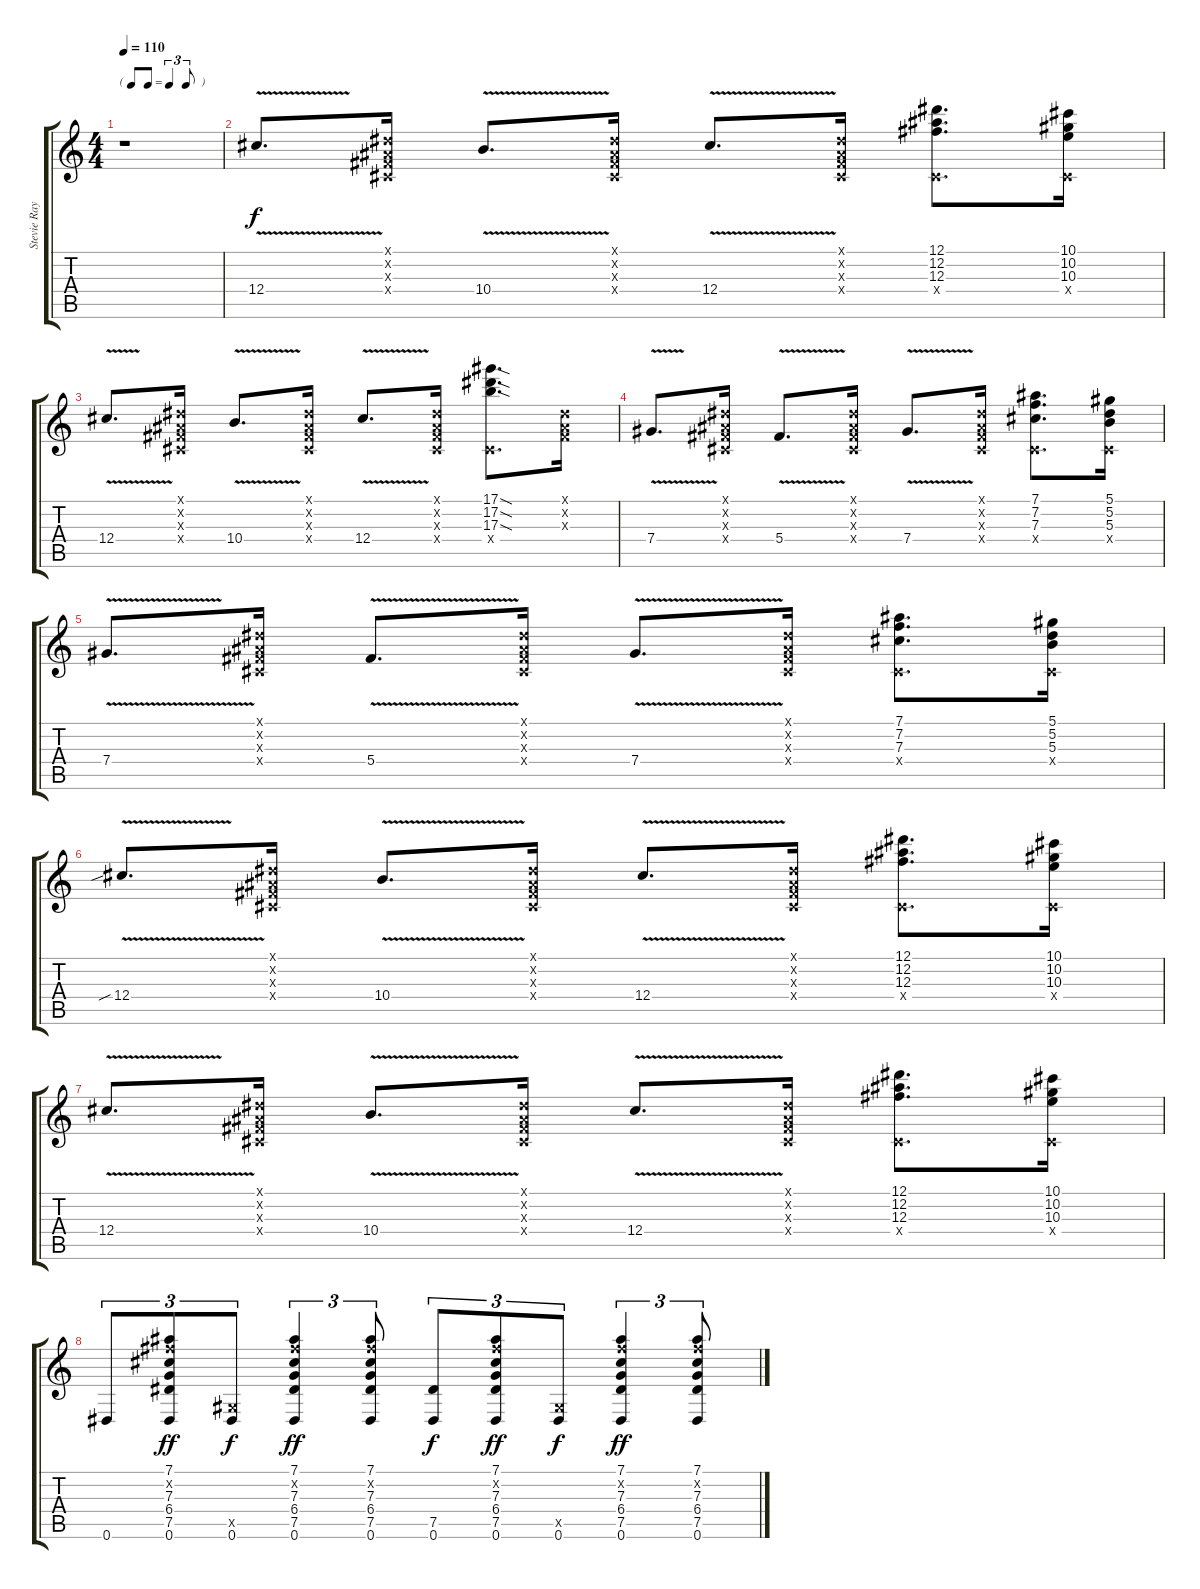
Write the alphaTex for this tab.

\track ("Stevie Ray Vaughan" "Stevie Ray") {instrument distortionguitar}
\staff {score tabs}
\tuning (Eb4 Bb3 Gb3 Db3 Ab2 Eb2) {hide}
\ts (4 4)
\tf triplet8th
\tempo 110
\clef g2
\ks c
r.1{dy f} |
12.4{v}.8{d} (0.1{x} 0.2{x} 0.3{x} 0.4{x}).16 10.4{v}.8{d} (0.1{x} 0.2{x} 0.3{x} 0.4{x}).16 12.4{v}.8{d} (0.1{x} 0.2{x} 0.3{x} 0.4{x}).16 (12.1 12.2 12.3 0.4{x}).8{d} (10.1 10.2 10.3 0.4{x}).16 |
12.4{v}.8{d} (0.1{x} 0.2{x} 0.3{x} 0.4{x}).16 10.4{v}.8{d} (0.1{x} 0.2{x} 0.3{x} 0.4{x}).16 12.4{v}.8{d} (0.1{x} 0.2{x} 0.3{x} 0.4{x}).16 (17.1{sod} 17.2{sod} 17.3{sod} 0.4{x}).8{d} (0.1{x} 0.2{x} 0.3{x}).16 |
7.4{v}.8{d} (0.1{x} 0.2{x} 0.3{x} 0.4{x}).16 5.4{v}.8{d} (0.1{x} 0.2{x} 0.3{x} 0.4{x}).16 7.4{v}.8{d} (0.1{x} 0.2{x} 0.3{x} 0.4{x}).16 (7.1 7.2 7.3 0.4{x}).8{d} (5.1 5.2 5.3 0.4{x}).16 |
7.4{v}.8{d} (0.1{x} 0.2{x} 0.3{x} 0.4{x}).16 5.4{v}.8{d} (0.1{x} 0.2{x} 0.3{x} 0.4{x}).16 7.4{v}.8{d} (0.1{x} 0.2{x} 0.3{x} 0.4{x}).16 (7.1 7.2 7.3 0.4{x}).8{d} (5.1 5.2 5.3 0.4{x}).16 |
12.4{v sib}.8{d} (0.1{x} 0.2{x} 0.3{x} 0.4{x}).16 10.4{v}.8{d} (0.1{x} 0.2{x} 0.3{x} 0.4{x}).16 12.4{v}.8{d} (0.1{x} 0.2{x} 0.3{x} 0.4{x}).16 (12.1 12.2 12.3 0.4{x}).8{d} (10.1 10.2 10.3 0.4{x}).16 |
12.4{v}.8{d} (0.1{x} 0.2{x} 0.3{x} 0.4{x}).16 10.4{v}.8{d} (0.1{x} 0.2{x} 0.3{x} 0.4{x}).16 12.4{v}.8{d} (0.1{x} 0.2{x} 0.3{x} 0.4{x}).16 (12.1 12.2 12.3 0.4{x}).8{d} (10.1 10.2 10.3 0.4{x}).16 |
0.6.8{tu (3 2)} (7.1 8.2{x} 7.3 6.4 7.5 0.6).8{tu (3 2) dy ff} (0.5{x} 0.6).8{tu (3 2) dy f} (7.1 8.2{x} 7.3 6.4 7.5 0.6).4{tu (3 2) dy ff} (7.1 8.2{x} 7.3 6.4 7.5 0.6).8{tu (3 2)} (7.5 0.6).8{tu (3 2) dy f} (7.1 8.2{x} 7.3 6.4 7.5 0.6).8{tu (3 2) dy ff} (0.5{x} 0.6).8{tu (3 2) dy f} (7.1 8.2{x} 7.3 6.4 7.5 0.6).4{tu (3 2) dy ff} (7.1 8.2{x} 7.3 6.4 7.5 0.6).8{tu (3 2)}
